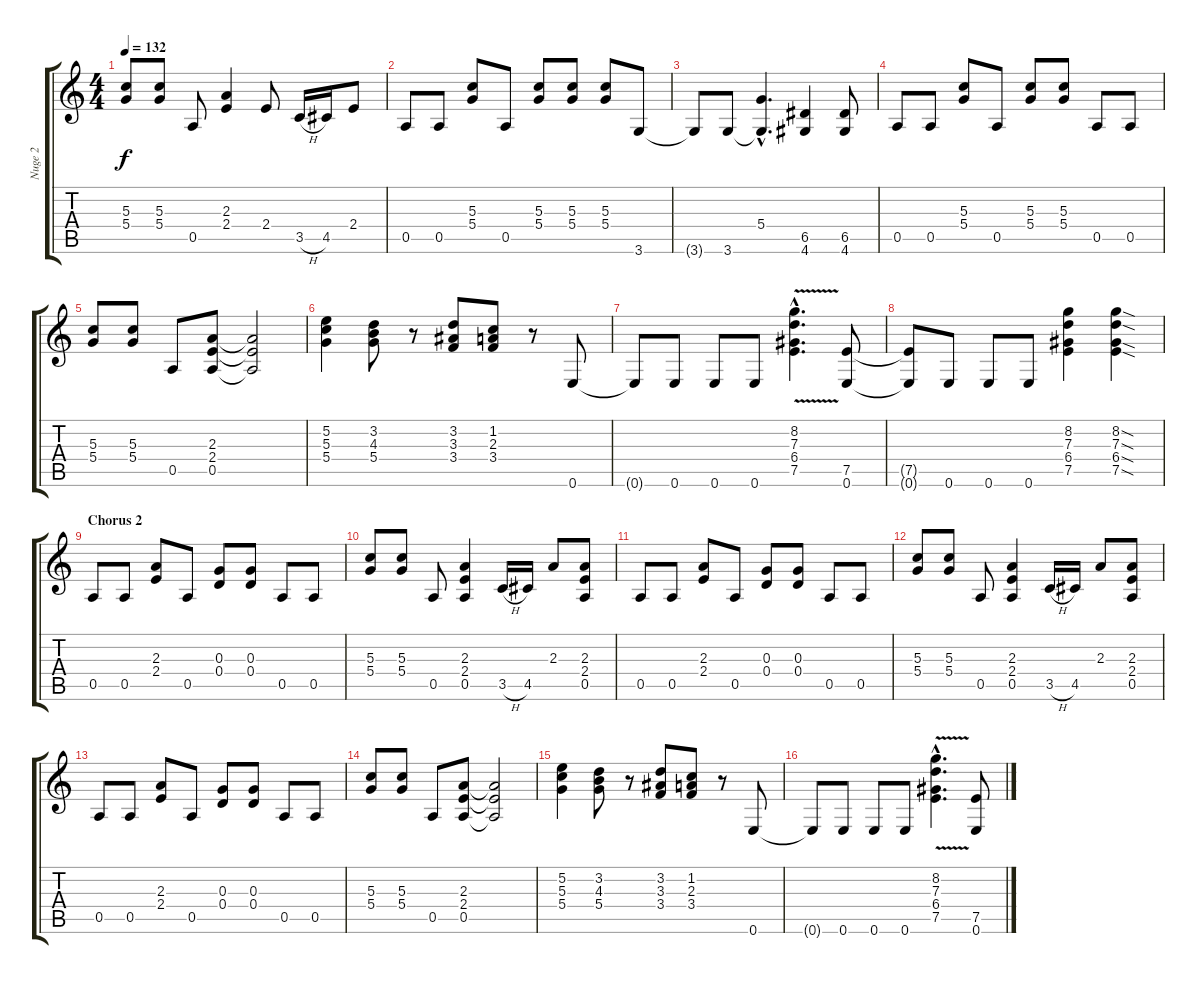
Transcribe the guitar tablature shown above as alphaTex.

\track ("Nuge 2" "Nuge 2") {instrument distortionguitar}
\staff {score tabs}
\tuning (E4 B3 G3 D3 A2 E2) {hide}
\ts (4 4)
\tempo 132
\clef g2
\ks c
(5.3 5.4).8{dy f} (5.3 5.4).8 0.5.8 (2.3 2.4).4 2.4.8 3.5{h}.16 4.5.16 2.4.8 |
0.5.8 0.5.8 (5.3 5.4).8 0.5.8 (5.3 5.4).8 (5.3 5.4).8 (5.3 5.4).8 3.6.8 |
3.6{t}.8 3.6.8 (5.4{hac} 3.6{hac t}).4{d} (6.5 4.6).4 (6.5 4.6).8 |
0.5.8 0.5.8 (5.3 5.4).8 0.5.8 (5.3 5.4).8 (5.3 5.4).8 0.5.8 0.5.8 |
(5.3 5.4).8 (5.3 5.4).8 0.5.8 (2.3 2.4 0.5).8 (2.3{t} 2.4{t} 0.5{t}).2 |
(5.2 5.3 5.4).4 (3.2 4.3 5.4).8 r.8 (3.2 3.3 3.4).8 (1.2 2.3 3.4).8 r.8 0.6.8 |
0.6{t}.8 0.6.8 0.6.8 0.6.8 (8.2{v hac} 7.3{v hac} 6.4{v hac} 7.5{v hac}).4{d} (7.5 0.6).8 |
(7.5{t} 0.6{t}).8 0.6.8 0.6.8 0.6.8 (8.2 7.3 6.4 7.5).4 (8.2{sod} 7.3{sod} 6.4{sod} 7.5{sod}).4 |
\section ("" "Chorus 2")
0.5.8 0.5.8 (2.3 2.4).8 0.5.8 (0.3 0.4).8 (0.3 0.4).8 0.5.8 0.5.8 |
(5.3 5.4).8 (5.3 5.4).8 0.5.8 (2.3 2.4 0.5).4 3.5{h}.16 4.5.16 2.3.8 (2.3 2.4 0.5).8 |
0.5.8 0.5.8 (2.3 2.4).8 0.5.8 (0.3 0.4).8 (0.3 0.4).8 0.5.8 0.5.8 |
(5.3 5.4).8 (5.3 5.4).8 0.5.8 (2.3 2.4 0.5).4 3.5{h}.16 4.5.16 2.3.8 (2.3 2.4 0.5).8 |
0.5.8 0.5.8 (2.3 2.4).8 0.5.8 (0.3 0.4).8 (0.3 0.4).8 0.5.8 0.5.8 |
(5.3 5.4).8 (5.3 5.4).8 0.5.8 (2.3 2.4 0.5).8 (2.3{t} 2.4{t} 0.5{t}).2 |
(5.2 5.3 5.4).4 (3.2 4.3 5.4).8 r.8 (3.2 3.3 3.4).8 (1.2 2.3 3.4).8 r.8 0.6.8 |
0.6{t}.8 0.6.8 0.6.8 0.6.8 (8.2{v hac} 7.3{v hac} 6.4{v hac} 7.5{v hac}).4{d} (7.5 0.6).8
